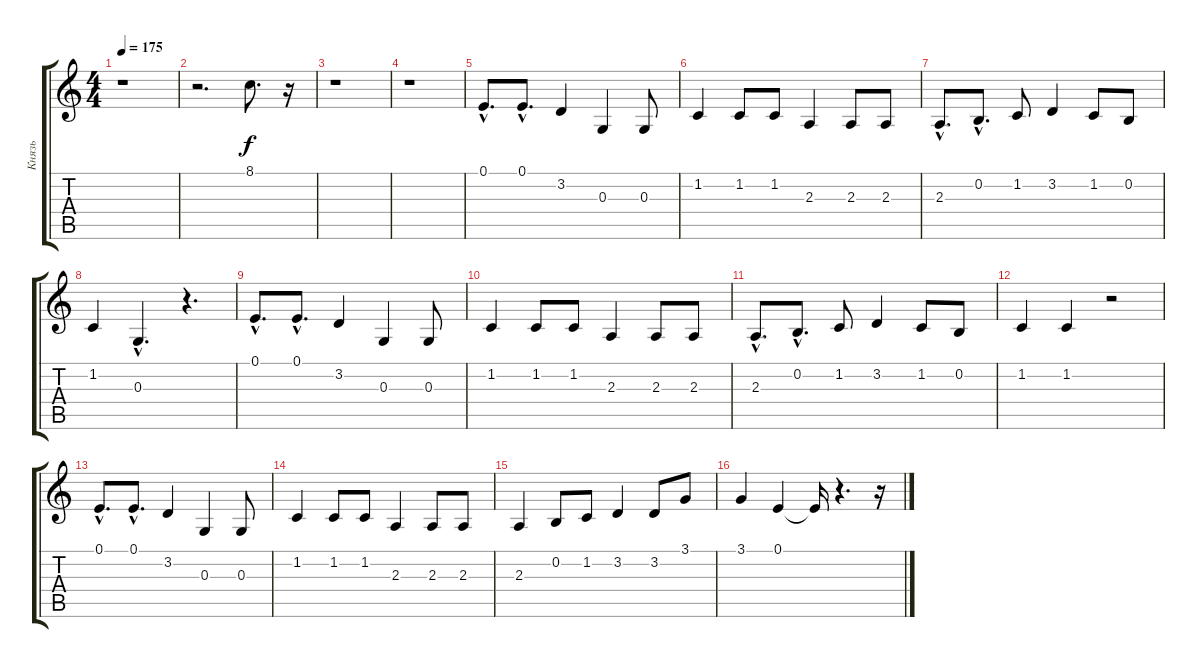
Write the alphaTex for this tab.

\track ("Князь" "Князь") {instrument bassoon}
\staff {score tabs}
\tuning (E4 B3 G3 D3 A2 E2) {hide}
\ts (4 4)
\tempo 175
\clef g2
\ks c
r.1{dy f instrument bassoon} |
r.2{d} 8.1.8{d} r.16 |
r.1 |
r.1 |
0.1{hac}.8{d} 0.1{hac}.8{d} 3.2.4 0.3.4 0.3.8 |
1.2.4 1.2.8 1.2.8 2.3.4 2.3.8 2.3.8 |
2.3{hac}.8{d} 0.2{hac}.8{d} 1.2.8 3.2.4 1.2.8 0.2.8 |
1.2.4 0.3{hac}.4{d} r.4{d} |
0.1{hac}.8{d} 0.1{hac}.8{d} 3.2.4 0.3.4 0.3.8 |
1.2.4 1.2.8 1.2.8 2.3.4 2.3.8 2.3.8 |
2.3{hac}.8{d} 0.2{hac}.8{d} 1.2.8 3.2.4 1.2.8 0.2.8 |
1.2.4 1.2.4 r.2 |
0.1{hac}.8{d} 0.1{hac}.8{d} 3.2.4 0.3.4 0.3.8 |
1.2.4 1.2.8 1.2.8 2.3.4 2.3.8 2.3.8 |
2.3.4 0.2.8 1.2.8 3.2.4 3.2.8 3.1.8 |
3.1.4 0.1.4 0.1{t}.16 r.4{d} r.16
